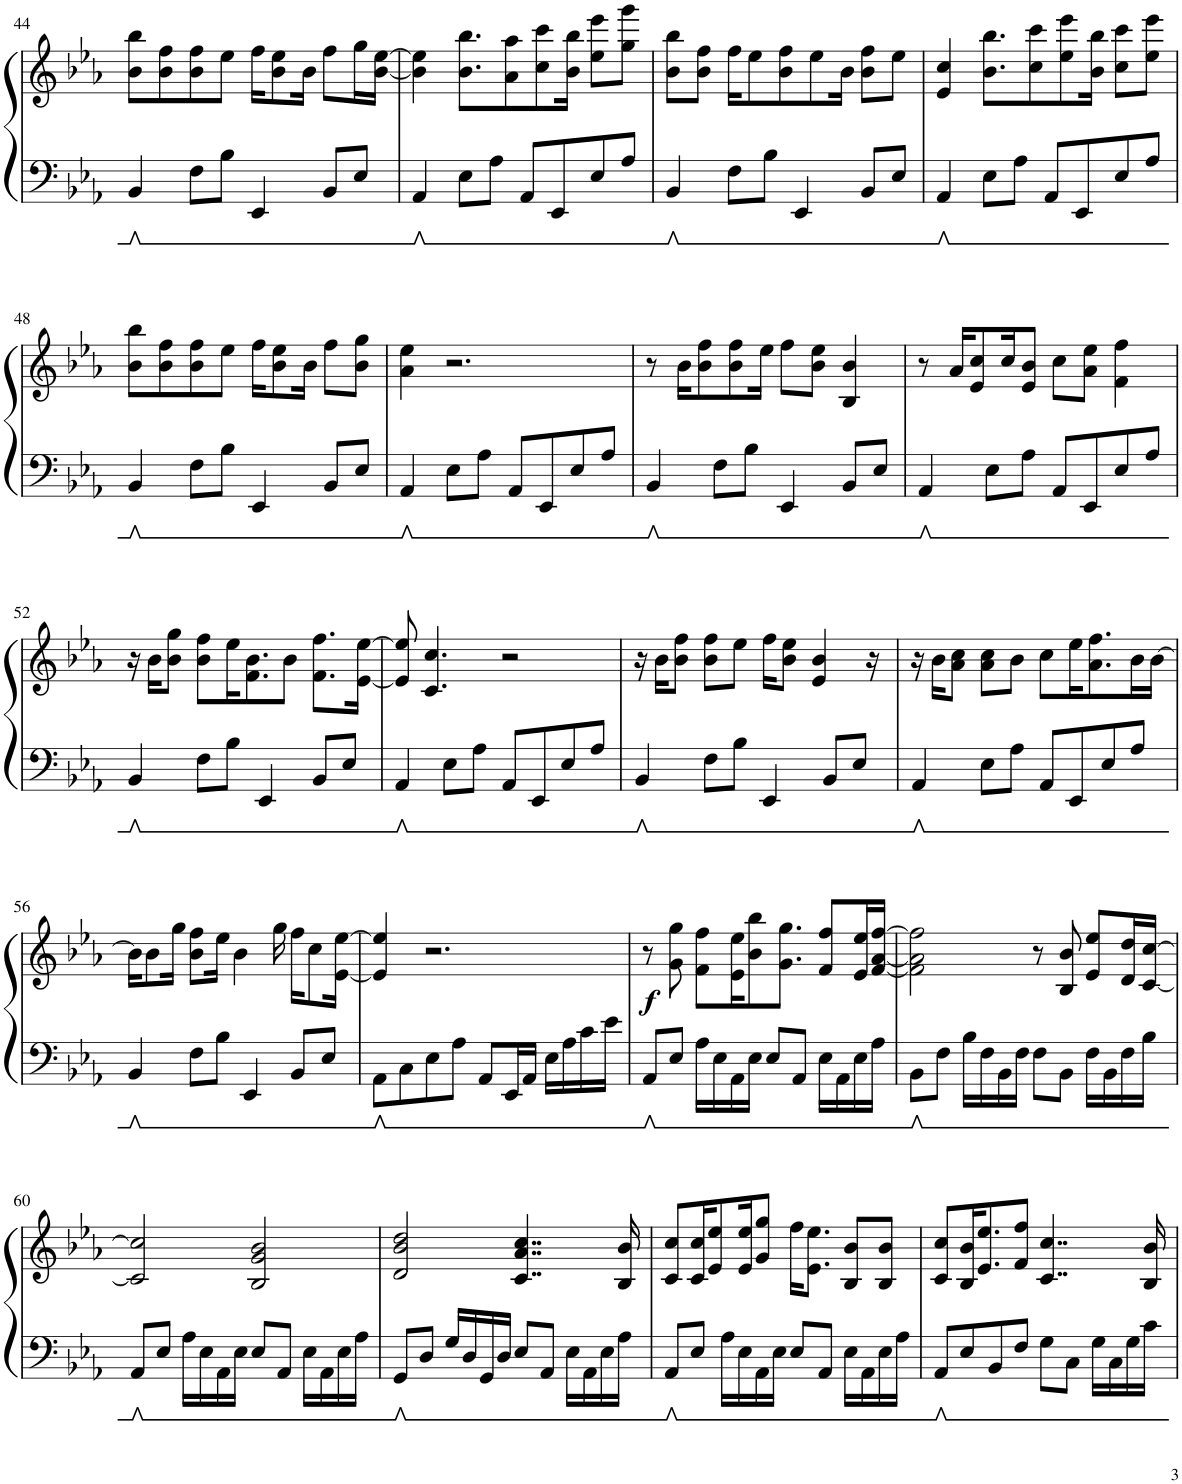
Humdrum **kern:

**kern	**kern	**dynam
*part1	*part1	*part1
*staff2	*staff1	*staff1/2
*I"Piano	*	*
*I'Pno.	*	*
!!LO:PB:g=z
*clefF4	*clefG2	*
*k[b-e-a-]	*k[b-e-a-]	*
*M4/4	*M4/4	*
=44	=44	=44
4BB-/	8b-\ 8bb-\L	.
.	8b-\ 8ff\	.
8F\L	8b-\ 8ff\	.
8B-\J	8ee-\J	.
4EE-/	16ff\KL	.
.	8b-\ 8ee-\	.
.	16b-\Jk	.
8BB-/L	8ff\L	.
8E-/J	16gg\L	.
.	[16b-\ [16ee-\JJ	.
=45	=45	=45
4AA-/	4b-\] 4ee-\]	.
8E-\L	8.b-\ 8.bb-\L	.
8A-\J	.	.
.	8a-\ 8aa-\	.
8AA-/L	.	.
.	8cc\ 8ccc\	.
8EE-/	.	.
.	16b-\ 16bb-\Jk	.
8E-/	8ee-\ 8eee-\L	.
8A-/J	8gg\ 8ggg\J	.
=46	=46	=46
4BB-/	8b-\ 8bb-\L	.
.	8b-\ 8ff\J	.
8F\L	16ff\KL	.
.	8ee-\	.
8B-\J	.	.
.	8b-\ 8ff\	.
4EE-/	.	.
.	8ee-\	.
.	16b-\Jk	.
8BB-/L	8b-\ 8ff\L	.
8E-/J	8ee-\J	.
=47	=47	=47
4AA-/	4e-/ 4cc/	.
8E-\L	8.b-\ 8.bb-\L	.
8A-\J	.	.
.	8cc\ 8ccc\	.
8AA-/L	.	.
.	8ee-\ 8eee-\	.
8EE-/	.	.
.	16b-\ 16bb-\Jk	.
8E-/	8cc\ 8ccc\L	.
8A-/J	8ee-\ 8eee-\J	.
!!LO:LB:g=z
=48	=48	=48
4BB-/	8b-\ 8bb-\L	.
.	8b-\ 8ff\	.
8F\L	8b-\ 8ff\	.
8B-\J	8ee-\J	.
4EE-/	16ff\KL	.
.	8b-\ 8ee-\	.
.	16b-\Jk	.
8BB-/L	8ff\L	.
8E-/J	8b-\ 8gg\J	.
=49	=49	=49
4AA-/	4a-\ 4ee-\	.
8E-\L	2.r	.
8A-\J	.	.
8AA-/L	.	.
8EE-/	.	.
8E-/	.	.
8A-/J	.	.
=50	=50	=50
4BB-/	8r	.
.	16b-\KL	.
.	8b-\ 8ff\	.
8F\L	.	.
.	8b-\ 8ff\	.
8B-\J	.	.
.	16ee-\Jk	.
4EE-/	8ff\L	.
.	8b-\ 8ee-\J	.
8BB-/L	4B-/ 4b-/	.
8E-/J	.	.
=51	=51	=51
4AA-/	8r	.
.	16a-/KL	.
.	8e-/ 8cc/	.
8E-\L	.	.
.	16cc/K	.
8A-\J	8e-/ 8b-/J	.
8AA-/L	8cc\L	.
8EE-/	8a-\ 8ee-\J	.
8E-/	4f\ 4ff\	.
8A-/J	.	.
!!LO:LB:g=z
=52	=52	=52
4BB-/	16r	.
.	16b-\KL	.
.	8b-\ 8gg\J	.
8F\L	8b-\ 8ff\L	.
8B-\J	16ee-\K	.
.	8.f\ 8.b-\	.
4EE-/	.	.
.	8b-\J	.
8BB-/L	8.f\ 8.ff\L	.
8E-/J	.	.
.	[16e-\ [16ee-\Jk	.
=53	=53	=53
4AA-/	8e-/] 8ee-/]	.
.	4.c/ 4.cc/	.
8E-\L	.	.
8A-\J	.	.
8AA-/L	2r	.
8EE-/	.	.
8E-/	.	.
8A-/J	.	.
=54	=54	=54
4BB-/	16r	.
.	16b-\KL	.
.	8b-\ 8ff\J	.
8F\L	8b-\ 8ff\L	.
8B-\J	8ee-\J	.
4EE-/	16ff\KL	.
.	8b-\ 8ee-\J	.
.	4e-/ 4b-/	.
8BB-/L	.	.
8E-/J	.	.
.	16r	.
=55	=55	=55
4AA-/	16r	.
.	16b-\KL	.
.	8a-\ 8cc\J	.
8E-\L	8a-\ 8cc\L	.
8A-\J	8b-\J	.
8AA-/L	8cc\L	.
8EE-/	16ee-\K	.
.	8.a-\ 8.ff\	.
8E-/	.	.
8A-/J	16b-\L	.
.	[16b-\JJ	.
!!LO:LB:g=z
=56	=56	=56
4BB-/	16b-\KL]	.
.	8b-\	.
.	16gg\Jk	.
8F\L	8b-\ 8ff\L	.
8B-\J	16ee-\Jk	.
.	4b-\	.
4EE-/	.	.
.	16gg\	.
8BB-/L	16ff\KL	.
.	8cc\	.
8E-/J	.	.
.	[16e-\ [16ee-\Jk	.
=57	=57	=57
8AA-\L	4e-/] 4ee-/]	.
8C\	.	.
8E-\	2.r	.
8A-\J	.	.
8AA-/L	.	.
16EE-/L	.	.
16AA-/JJ	.	.
16E-\LL	.	.
16A-\	.	.
16c\	.	.
16e-\JJ	.	.
=58	=58	=58
!	!	!LO:DY:b
8AA-/L	8r	f
8E-/J	8g\ 8gg\	.
16A-\LL	8f\ 8ff\L	.
16E-\	.	.
16AA-\	16e-\ 16ee-\K	.
16E-\JJ	8b-\ 8bb-\	.
8E-/L	.	.
.	8.g\ 8.gg\J	.
8AA-/J	.	.
16E-\LL	8f/ 8ff/L	.
16AA-\	.	.
16E-\	16e-/ 16ee-/L	.
16A-\JJ	[16f/ [16a-/ [16ff/JJ	.
=59	=59	=59
8BB-\L	2f\] 2a-\] 2ff\]	.
8F\J	.	.
16B-\LL	.	.
16F\	.	.
16BB-\	.	.
16F\JJ	.	.
8F\L	8r	.
8BB-\J	8B-/ 8b-/	.
16F\LL	8e-/ 8ee-/L	.
16BB-\	.	.
16F\	16d/ 16dd/L	.
16B-\JJ	[16c/ [16cc/JJ	.
!!LO:LB:g=z
=60	=60	=60
8AA-/L	2c/] 2cc/]	.
8E-/J	.	.
16A-\LL	.	.
16E-\	.	.
16AA-\	.	.
16E-\JJ	.	.
8E-/L	2B-/ 2g/ 2b-/	.
8AA-/J	.	.
16E-\LL	.	.
16AA-\	.	.
16E-\	.	.
16A-\JJ	.	.
=61	=61	=61
8GG/L	2d/ 2b-/ 2dd/	.
8D/J	.	.
16G/LL	.	.
16D/	.	.
16GG/	.	.
16D/JJ	.	.
8E-/L	4..c/ 4..a-/ 4..cc/	.
8AA-/J	.	.
16E-\LL	.	.
16AA-\	.	.
16E-\	.	.
16A-\JJ	16B-/ 16b-/	.
=62	=62	=62
8AA-/L	8c/ 8cc/L	.
8E-/J	16c/ 16cc/K	.
.	8e-/ 8ee-/	.
16A-\LL	.	.
16E-\	16e-/ 16ee-/K	.
16AA-\	8g/ 8gg/J	.
16E-\JJ	.	.
8E-/L	16ff\KL	.
.	8.e-\ 8.ee-\J	.
8AA-/J	.	.
16E-\LL	8B-/ 8b-/L	.
16AA-\	.	.
16E-\	8B-/ 8b-/J	.
16A-\JJ	.	.
=63	=63	=63
8AA-/L	8c/ 8cc/L	.
8E-/	16B-/ 16b-/K	.
.	8.e-/ 8.ee-/	.
8BB-/	.	.
8F/J	8f/ 8ff/J	.
8G\L	4..c/ 4..cc/	.
8C\J	.	.
16G\LL	.	.
16C\	.	.
16G\	.	.
16c\JJ	16B-/ 16b-/	.
=	=	=
*-	*-	*-
